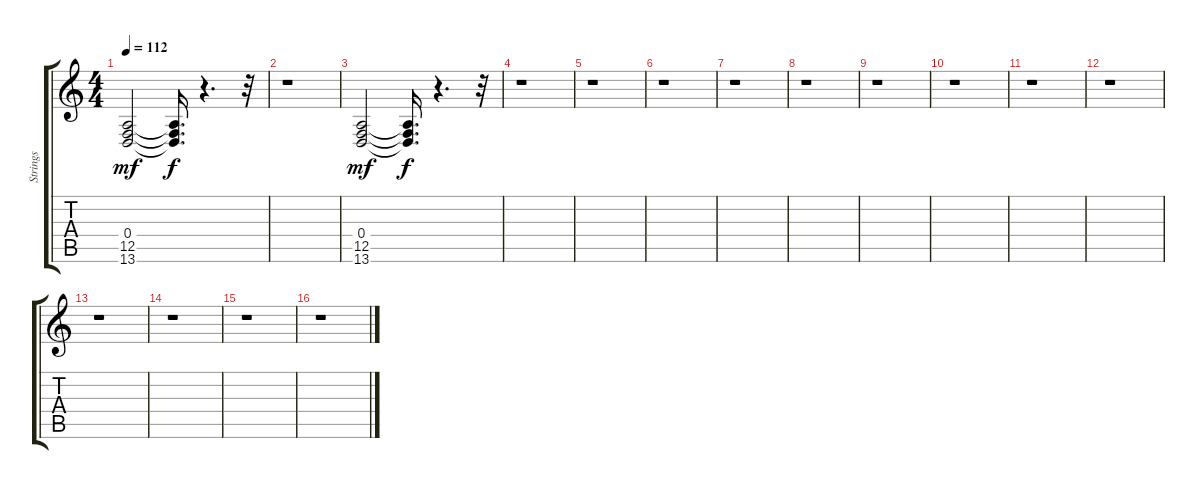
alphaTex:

\track ("Strings" "Strings") {instrument synthstrings1}
\staff {score tabs}
\tuning (E4 B3 G3 D3 A2 E2) {hide}
\ts (4 4)
\tempo 112
\clef g2
\ks c
(0.4 12.5 13.6).2{dy mf} (0.4{t} 12.5{t} 13.6{t}).16{d dy f} r.4{d} r.32 |
r.1 |
(0.4 12.5 13.6).2{dy mf} (0.4{t} 12.5{t} 13.6{t}).16{d dy f} r.4{d} r.32 |
r.1 |
r.1 |
r.1 |
r.1 |
r.1 |
r.1 |
r.1 |
r.1 |
r.1 |
r.1 |
r.1 |
r.1 |
r.1
